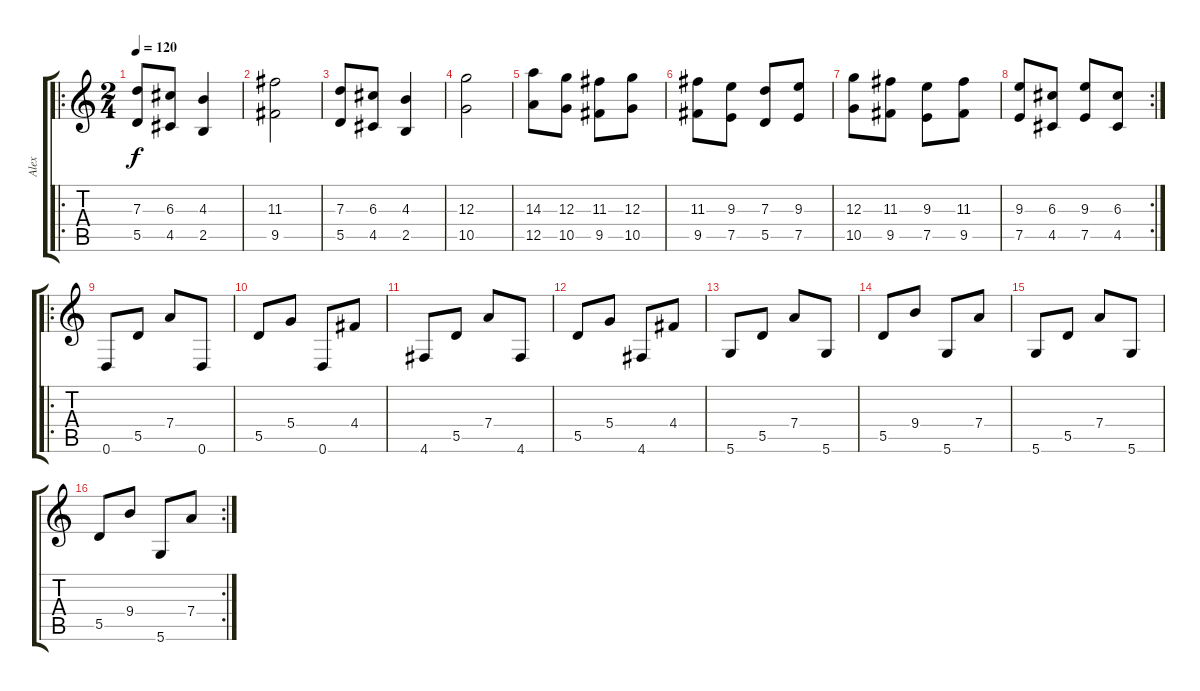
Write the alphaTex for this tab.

\track ("Alex" "Alex") {instrument distortionguitar}
\staff {score tabs}
\tuning (E4 B3 G3 D3 A2 D2) {hide}
\ro
\ts (2 4)
\tempo 120
\clef g2
\ks c
(7.3 5.5).8{dy f} (6.3 4.5).8 (4.3 2.5).4 |
(11.3 9.5).2 |
(7.3 5.5).8 (6.3 4.5).8 (4.3 2.5).4 |
(12.3 10.5).2 |
(14.3 12.5).8 (12.3 10.5).8 (11.3 9.5).8 (12.3 10.5).8 |
(11.3 9.5).8 (9.3 7.5).8 (7.3 5.5).8 (9.3 7.5).8 |
(12.3 10.5).8 (11.3 9.5).8 (9.3 7.5).8 (11.3 9.5).8 |
\rc 2
(9.3 7.5).8 (6.3 4.5).8 (9.3 7.5).8 (6.3 4.5).8 |
\ro
0.6.8 5.5.8 7.4.8 0.6.8 |
5.5.8 5.4.8 0.6.8 4.4.8 |
4.6.8 5.5.8 7.4.8 4.6.8 |
5.5.8 5.4.8 4.6.8 4.4.8 |
5.6.8 5.5.8 7.4.8 5.6.8 |
5.5.8 9.4.8 5.6.8 7.4.8 |
5.6.8 5.5.8 7.4.8 5.6.8 |
\rc 2
5.5.8 9.4.8 5.6.8 7.4.8
